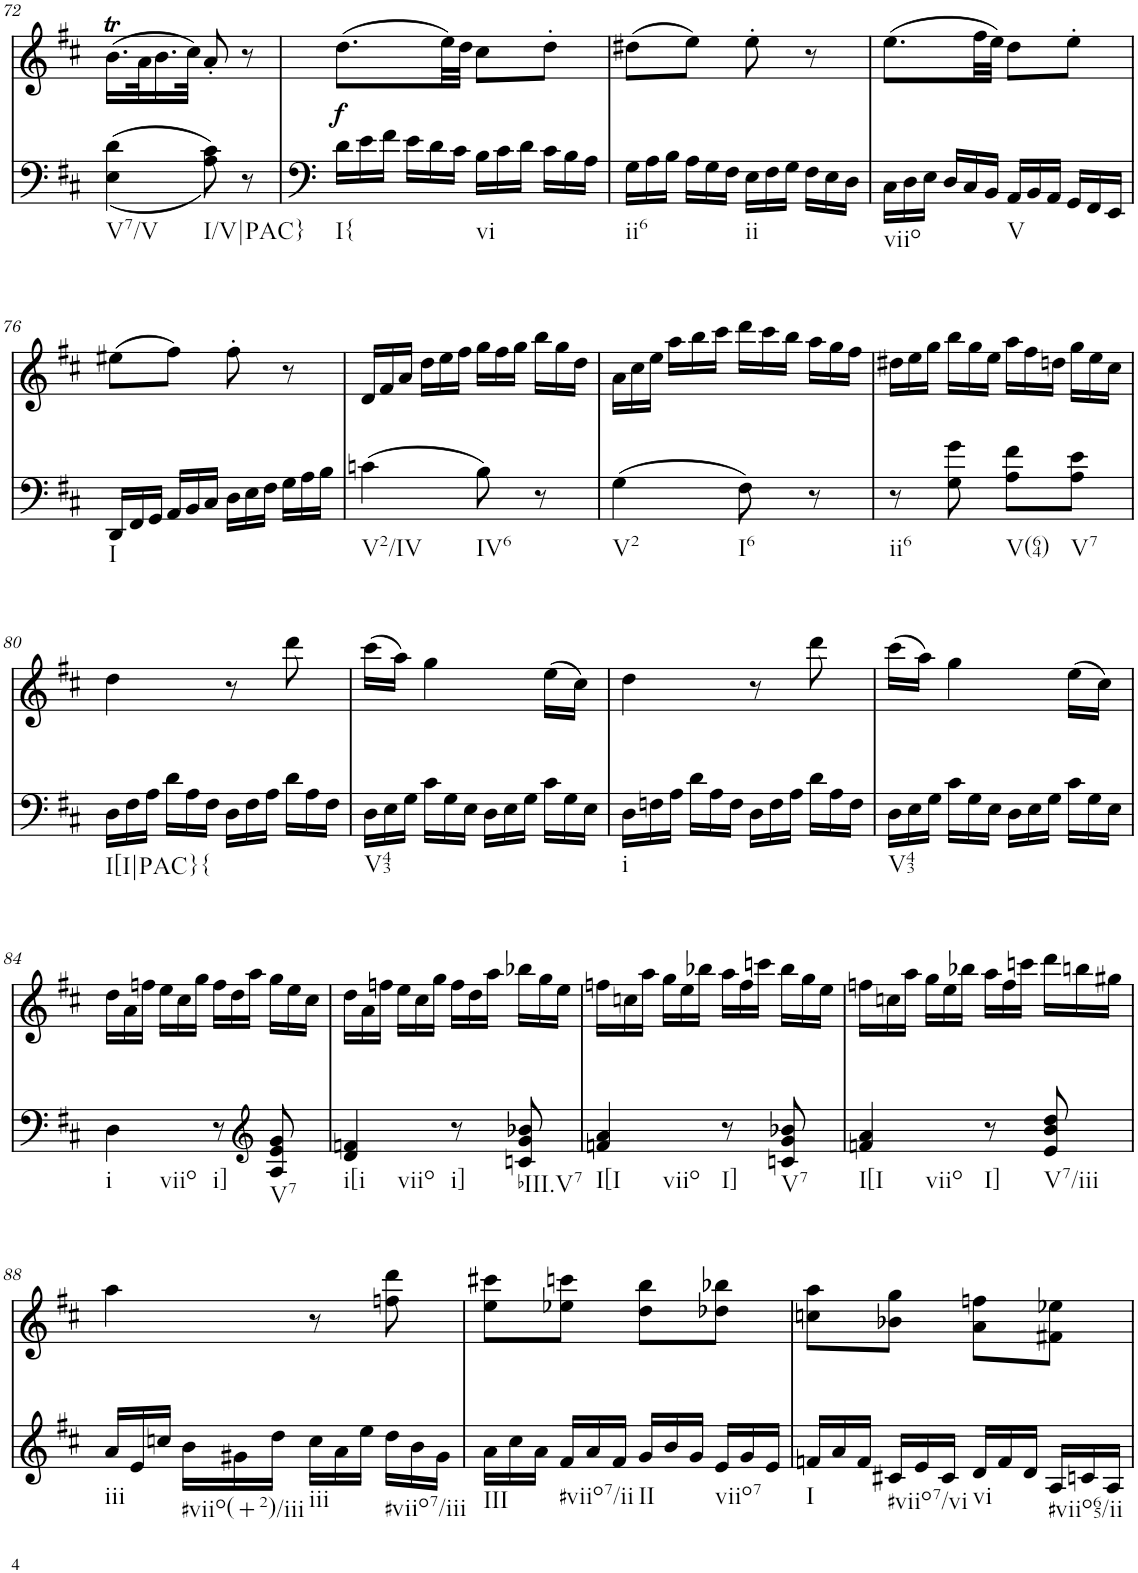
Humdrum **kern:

**kern	**kern	**dynam
*part2	*part1	*part1
*staff2	*staff1	*staff1
*I"Piano, unbenannt	*I"Piano, unbenannt	*
*I'Pno	*I'Pno	*
!!LO:PB:g=z
*clefF4	*clefG2	*
*k[f#c#]	*k[f#c#]	*
*M2/4	*M2/4	*
=72	=72	=72
!LO:TX:b:t=V7/V	!	!
(<(4E\ 4d\	(16.bT\LL	.
.	32a\K	.
.	16.b\	.
.	32cc#\JJk)	.
!LO:TX:b:t=I/V|PAC}	!	!
8A\ 8c#\))	8a'/	.
8r	8r	.
=73	=73	=73
*Xtuplet	*	*
!LO:TX:b:t=I{	!	!
!	!	!LO:DY:b
24d\LL	(8.dd\L	f
24e\	.	.
24f#\JJ	.	.
24e\LL	.	.
24d\	.	.
.	32ee\LL)	.
24c#\JJ	.	.
.	32dd\JJJ	.
!LO:TX:b:t=vi	!	!
24B\LL	8cc#\L	.
24c#\	.	.
24d\JJ	.	.
24c#\LL	8dd'\J	.
24B\	.	.
24A\JJ	.	.
=74	=74	=74
!LO:TX:b:t=ii6	!	!
24G\LL	(8dd#X\L	.
24A\	.	.
24B\JJ	.	.
24A\LL	8ee\J)	.
24G\	.	.
24F#\JJ	.	.
!LO:TX:b:t=ii	!	!
24E\LL	8ee'\	.
24F#\	.	.
24G\JJ	.	.
24F#\LL	8r	.
24E\	.	.
24D\JJ	.	.
=75	=75	=75
!LO:TX:b:t=viio	!	!
24C#\LL	(8.ee\L	.
24D\	.	.
24E\JJ	.	.
24D/LL	.	.
24C#/	.	.
.	32ff#\LL	.
24BB/JJ	.	.
.	32ee\JJJ)	.
!LO:TX:b:t=V	!	!
24AA/LL	8dd\L	.
24BB/	.	.
24AA/JJ	.	.
24GG/LL	8ee'\J	.
24FF#/	.	.
24EE/JJ	.	.
!!LO:LB:g=z
=76	=76	=76
!LO:TX:b:t=I	!	!
24DD/LL	(8ee#X\L	.
24FF#/	.	.
24GG/JJ	.	.
24AA/LL	8ff#\J)	.
24BB/	.	.
24C#/JJ	.	.
24D\LL	8ff#'\	.
24E\	.	.
24F#\JJ	.	.
24G\LL	8r	.
24A\	.	.
24B\JJ	.	.
=77	=77	=77
*	*Xtuplet	*
!LO:TX:b:t=V2/IV	!	!
(4cn\	24d/LL	.
.	24f#/	.
.	24a/JJ	.
.	24dd\LL	.
.	24ee\	.
.	24ff#\JJ	.
!LO:TX:b:t=IV6	!	!
8B\)	24gg\LL	.
.	24ff#\	.
.	24gg\JJ	.
8r	24bb\LL	.
.	24gg\	.
.	24dd\JJ	.
=78	=78	=78
!LO:TX:b:t=V2	!	!
(4G\	24a\LL	.
.	24cc#\	.
.	24ee\JJ	.
.	24aa\LL	.
.	24bb\	.
.	24ccc#\JJ	.
!LO:TX:b:t=I6	!	!
8F#\)	24ddd\LL	.
.	24ccc#\	.
.	24bb\JJ	.
8r	24aa\LL	.
.	24gg\	.
.	24ff#\JJ	.
=79	=79	=79
!LO:TX:b:t=ii6	!	!
8r	24dd#X\LL	.
.	24ee\	.
.	24gg\JJ	.
8G\ 8g\	24bb\LL	.
.	24gg\	.
.	24ee\JJ	.
!LO:TX:b:t=V(64)	!	!
8A\ 8f#\L	24aa\LL	.
.	24ff#\	.
.	24ddn\JJ	.
!LO:TX:b:t=V7	!	!
8A\ 8e\J	24gg\LL	.
.	24ee\	.
.	24cc#\JJ	.
!!LO:LB:g=z
=80	=80	=80
!LO:TX:b:t=I[I|PAC}{	!	!
24D\LL	4dd\	.
24F#\	.	.
24A\JJ	.	.
24d\LL	.	.
24A\	.	.
24F#\JJ	.	.
24D\LL	8r	.
24F#\	.	.
24A\JJ	.	.
24d\LL	8ddd\	.
24A\	.	.
24F#\JJ	.	.
=81	=81	=81
!LO:TX:b:t=V43	!	!
24D\LL	(16ccc#\LL	.
24E\	.	.
.	16aa\JJ)	.
24G\JJ	.	.
24c#\LL	4gg\	.
24G\	.	.
24E\JJ	.	.
24D\LL	.	.
24E\	.	.
24G\JJ	.	.
24c#\LL	(16ee\LL	.
24G\	.	.
.	16cc#\JJ)	.
24E\JJ	.	.
=82	=82	=82
!LO:TX:b:t=i	!	!
24D\LL	4dd\	.
24Fn\	.	.
24A\JJ	.	.
24d\LL	.	.
24A\	.	.
24F\JJ	.	.
24D\LL	8r	.
24F\	.	.
24A\JJ	.	.
24d\LL	8ddd\	.
24A\	.	.
24F\JJ	.	.
=83	=83	=83
!LO:TX:b:t=V43	!	!
24D\LL	(16ccc#\LL	.
24E\	.	.
.	16aa\JJ)	.
24G\JJ	.	.
24c#\LL	4gg\	.
24G\	.	.
24E\JJ	.	.
24D\LL	.	.
24E\	.	.
24G\JJ	.	.
24c#\LL	(16ee\LL	.
24G\	.	.
.	16cc#\JJ)	.
24E\JJ	.	.
!!LO:LB:g=z
=84	=84	=84
!LO:TX:b:t=i	!	!
!LO:TX:b:t=viio	!	!
4D\	24dd\LL	.
.	24a\	.
.	24ffn\JJ	.
.	24ee\LL	.
.	24cc#\	.
.	24gg\JJ	.
!LO:TX:b:t=i]	!	!
8r	24ff\LL	.
.	24dd\	.
.	24aa\JJ	.
*clefG2	*	*
!LO:TX:b:t=V7	!	!
8A/ 8e/ 8g/	24gg\LL	.
.	24ee\	.
.	24cc#\JJ	.
=85	=85	=85
!LO:TX:b:t=i[i	!	!
!LO:TX:b:t=viio	!	!
4d/ 4fn/	24dd\LL	.
.	24a\	.
.	24ffn\JJ	.
.	24ee\LL	.
.	24cc#\	.
.	24gg\JJ	.
!LO:TX:b:t=i]	!	!
8r	24ff\LL	.
.	24dd\	.
.	24aa\JJ	.
!LO:TX:b:t=bIII.V7	!	!
8cn/ 8g/ 8b-X/	24bb-X\LL	.
.	24gg\	.
.	24ee\JJ	.
=86	=86	=86
!LO:TX:b:t=I[I	!	!
!LO:TX:b:t=viio	!	!
4fn/ 4a/	24ffn\LL	.
.	24ccn\	.
.	24aa\JJ	.
.	24gg\LL	.
.	24ee\	.
.	24bb-X\JJ	.
!LO:TX:b:t=I]	!	!
8r	24aa\LL	.
.	24ff\	.
.	24cccn\JJ	.
!LO:TX:b:t=V7	!	!
8cn/ 8g/ 8b-X/	24bb-\LL	.
.	24gg\	.
.	24ee\JJ	.
=87	=87	=87
!LO:TX:b:t=I[I	!	!
!LO:TX:b:t=viio	!	!
4fn/ 4a/	24ffn\LL	.
.	24ccn\	.
.	24aa\JJ	.
.	24gg\LL	.
.	24ee\	.
.	24bb-X\JJ	.
!LO:TX:b:t=I]	!	!
8r	24aa\LL	.
.	24ff\	.
.	24cccn\JJ	.
!LO:TX:b:t=V7/iii	!	!
8e/ 8b/ 8dd/	24ddd\LL	.
.	24bbn\	.
.	24gg#X\JJ	.
!!LO:LB:g=z
=88	=88	=88
!LO:TX:b:t=iii	!	!
24a/LL	4aa\	.
24e/	.	.
24ccn/JJ	.	.
!LO:TX:b:t=#viio(+2)/iii	!	!
24b\LL	.	.
24g#X\	.	.
24dd\JJ	.	.
!LO:TX:b:t=iii	!	!
24cc\LL	8r	.
24a\	.	.
24ee\JJ	.	.
!LO:TX:b:t=#viio7/iii	!	!
24dd\LL	8ffn\ 8ddd\	.
24b\	.	.
24g#\JJ	.	.
=89	=89	=89
!LO:TX:b:t=III	!	!
24a\LL	8ee\ 8ccc#X\L	.
24cc#\	.	.
24a\JJ	.	.
!LO:TX:b:t=#viio7/ii	!	!
24f#/LL	8ee-X\ 8cccn\J	.
24a/	.	.
24f#/JJ	.	.
!LO:TX:b:t=II	!	!
24g/LL	8dd\ 8bb\L	.
24b/	.	.
24g/JJ	.	.
!LO:TX:b:t=viio7	!	!
24e/LL	8dd-X\ 8bb-X\J	.
24g/	.	.
24e/JJ	.	.
=90	=90	=90
!LO:TX:b:t=I	!	!
24fn/LL	8ccn\ 8aa\L	.
24a/	.	.
24f/JJ	.	.
!LO:TX:b:t=#viio7/vi	!	!
24c#X/LL	8b-X\ 8gg\J	.
24e/	.	.
24c#/JJ	.	.
!LO:TX:b:t=vi	!	!
24d/LL	8a\ 8ffn\L	.
24f/	.	.
24d/JJ	.	.
!LO:TX:b:t=#viio65/ii	!	!
24A/LL	8f#X\ 8ee-X\J	.
24cn/	.	.
24A/JJ	.	.
=	=	=
*-	*-	*-
